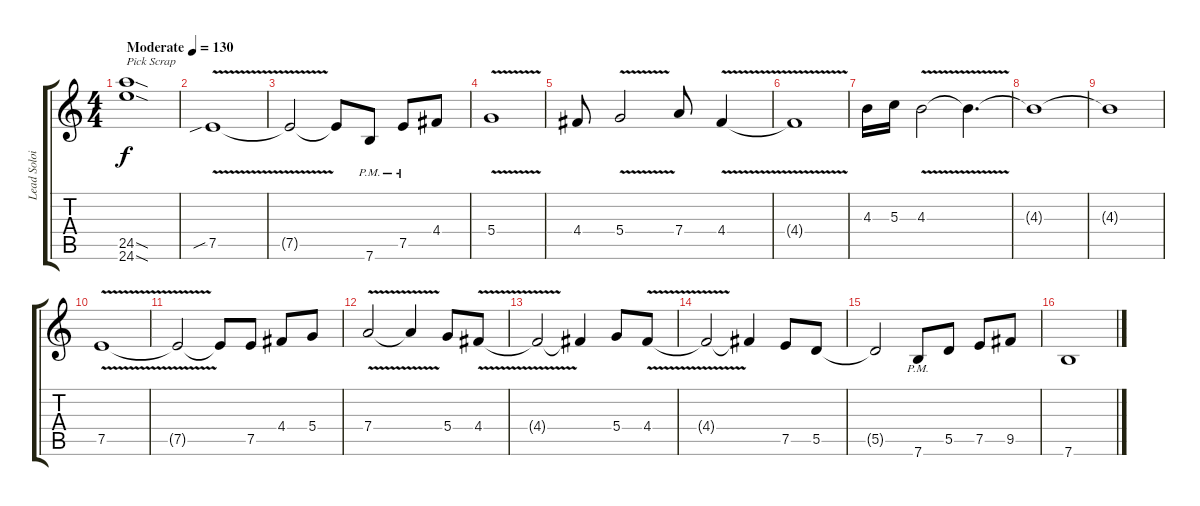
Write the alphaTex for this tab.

\track ("Lead Soloist" "Lead Soloi") {instrument distortionguitar}
\staff {score tabs}
\tuning (E4 B3 G3 D3 A2 E2) {hide}
\ts (4 4)
\tempo (130 "Moderate")
\clef g2
\ks c
(24.5{sod} 24.6{sod}).1{txt "Pick Scrap" dy f instrument distortionguitar} |
7.5{v sib}.1 |
7.5{t}.2 7.5{t}.8 7.6{pm}.8 7.5{pm}.8 4.4.8 |
5.4{v}.1 |
4.4.8 5.4{v}.2 7.4.8 4.4{v}.4 |
4.4{t}.1 |
4.3.16 5.3.16 4.3{v}.2 4.3{t}.4{d} |
4.3{t}.1 |
4.3{t}.1 |
7.5{v}.1 |
7.5{t}.2 7.5{t}.8 7.5.8 4.4.8 5.4.8 |
7.4{v}.2 7.4{t}.4 5.4.8 4.4{v}.8 |
4.4{t}.2 4.4{t}.4 5.4.8 4.4{v}.8 |
4.4{t}.2 4.4{t}.4 7.5.8 5.5.8 |
5.5{t}.2 7.6{pm}.8 5.5.8 7.5.8 9.5.8 |
7.6.1
